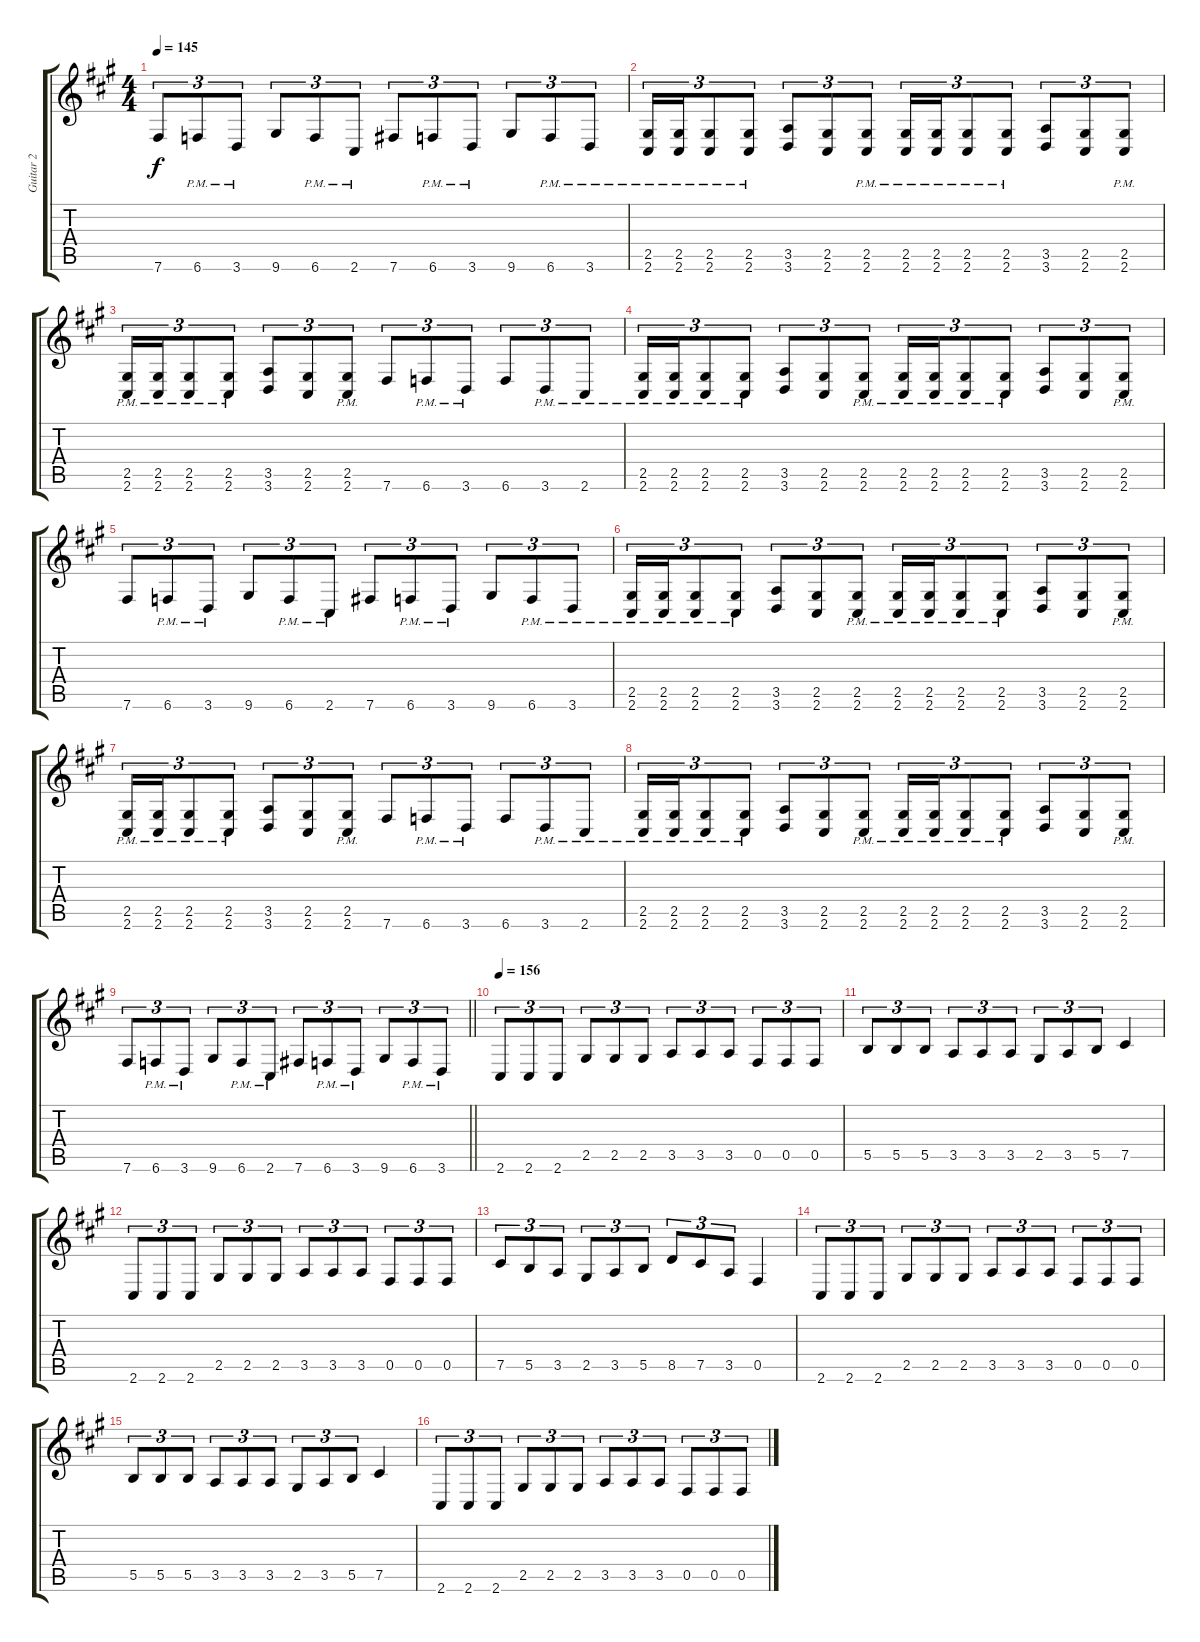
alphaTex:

\track ("Guitar 2" "Guitar 2") {instrument distortionguitar}
\staff {score tabs}
\tuning (Db4 Ab3 E3 B2 Gb2 B1) {hide}
\ts (4 4)
\tempo 145
\clef g2
\ks a
7.6.8{tu (3 2) dy f} 6.6{pm}.8{tu (3 2)} 3.6{pm}.8{tu (3 2)} 9.6.8{tu (3 2)} 6.6{pm}.8{tu (3 2)} 2.6{pm}.8{tu (3 2)} 7.6.8{tu (3 2)} 6.6{pm}.8{tu (3 2)} 3.6{pm}.8{tu (3 2)} 9.6.8{tu (3 2)} 6.6{pm}.8{tu (3 2)} 3.6{pm}.8{tu (3 2)} |
(2.5{pm} 2.6{pm}).16{tu (3 2)} (2.5{pm} 2.6{pm}).16{tu (3 2)} (2.5{pm} 2.6{pm}).8{tu (3 2)} (2.5{pm} 2.6{pm}).8{tu (3 2)} (3.5 3.6).8{tu (3 2)} (2.5 2.6).8{tu (3 2)} (2.5{pm} 2.6{pm}).8{tu (3 2)} (2.5{pm} 2.6{pm}).16{tu (3 2)} (2.5{pm} 2.6{pm}).16{tu (3 2)} (2.5{pm} 2.6{pm}).8{tu (3 2)} (2.5{pm} 2.6{pm}).8{tu (3 2)} (3.5 3.6).8{tu (3 2)} (2.5 2.6).8{tu (3 2)} (2.5{pm} 2.6{pm}).8{tu (3 2)} |
(2.5{pm} 2.6{pm}).16{tu (3 2)} (2.5{pm} 2.6{pm}).16{tu (3 2)} (2.5{pm} 2.6{pm}).8{tu (3 2)} (2.5{pm} 2.6{pm}).8{tu (3 2)} (3.5 3.6).8{tu (3 2)} (2.5 2.6).8{tu (3 2)} (2.5{pm} 2.6{pm}).8{tu (3 2)} 7.6.8{tu (3 2)} 6.6{pm}.8{tu (3 2)} 3.6{pm}.8{tu (3 2)} 6.6.8{tu (3 2)} 3.6{pm}.8{tu (3 2)} 2.6{pm}.8{tu (3 2)} |
(2.5{pm} 2.6{pm}).16{tu (3 2)} (2.5{pm} 2.6{pm}).16{tu (3 2)} (2.5{pm} 2.6{pm}).8{tu (3 2)} (2.5{pm} 2.6{pm}).8{tu (3 2)} (3.5 3.6).8{tu (3 2)} (2.5 2.6).8{tu (3 2)} (2.5{pm} 2.6{pm}).8{tu (3 2)} (2.5{pm} 2.6{pm}).16{tu (3 2)} (2.5{pm} 2.6{pm}).16{tu (3 2)} (2.5{pm} 2.6{pm}).8{tu (3 2)} (2.5{pm} 2.6{pm}).8{tu (3 2)} (3.5 3.6).8{tu (3 2)} (2.5 2.6).8{tu (3 2)} (2.5{pm} 2.6{pm}).8{tu (3 2)} |
7.6.8{tu (3 2)} 6.6{pm}.8{tu (3 2)} 3.6{pm}.8{tu (3 2)} 9.6.8{tu (3 2)} 6.6{pm}.8{tu (3 2)} 2.6{pm}.8{tu (3 2)} 7.6.8{tu (3 2)} 6.6{pm}.8{tu (3 2)} 3.6{pm}.8{tu (3 2)} 9.6.8{tu (3 2)} 6.6{pm}.8{tu (3 2)} 3.6{pm}.8{tu (3 2)} |
(2.5{pm} 2.6{pm}).16{tu (3 2)} (2.5{pm} 2.6{pm}).16{tu (3 2)} (2.5{pm} 2.6{pm}).8{tu (3 2)} (2.5{pm} 2.6{pm}).8{tu (3 2)} (3.5 3.6).8{tu (3 2)} (2.5 2.6).8{tu (3 2)} (2.5{pm} 2.6{pm}).8{tu (3 2)} (2.5{pm} 2.6{pm}).16{tu (3 2)} (2.5{pm} 2.6{pm}).16{tu (3 2)} (2.5{pm} 2.6{pm}).8{tu (3 2)} (2.5{pm} 2.6{pm}).8{tu (3 2)} (3.5 3.6).8{tu (3 2)} (2.5 2.6).8{tu (3 2)} (2.5{pm} 2.6{pm}).8{tu (3 2)} |
(2.5{pm} 2.6{pm}).16{tu (3 2)} (2.5{pm} 2.6{pm}).16{tu (3 2)} (2.5{pm} 2.6{pm}).8{tu (3 2)} (2.5{pm} 2.6{pm}).8{tu (3 2)} (3.5 3.6).8{tu (3 2)} (2.5 2.6).8{tu (3 2)} (2.5{pm} 2.6{pm}).8{tu (3 2)} 7.6.8{tu (3 2)} 6.6{pm}.8{tu (3 2)} 3.6{pm}.8{tu (3 2)} 6.6.8{tu (3 2)} 3.6{pm}.8{tu (3 2)} 2.6{pm}.8{tu (3 2)} |
(2.5{pm} 2.6{pm}).16{tu (3 2)} (2.5{pm} 2.6{pm}).16{tu (3 2)} (2.5{pm} 2.6{pm}).8{tu (3 2)} (2.5{pm} 2.6{pm}).8{tu (3 2)} (3.5 3.6).8{tu (3 2)} (2.5 2.6).8{tu (3 2)} (2.5{pm} 2.6{pm}).8{tu (3 2)} (2.5{pm} 2.6{pm}).16{tu (3 2)} (2.5{pm} 2.6{pm}).16{tu (3 2)} (2.5{pm} 2.6{pm}).8{tu (3 2)} (2.5{pm} 2.6{pm}).8{tu (3 2)} (3.5 3.6).8{tu (3 2)} (2.5 2.6).8{tu (3 2)} (2.5{pm} 2.6{pm}).8{tu (3 2)} |
\barLineRight lightlight
7.6.8{tu (3 2)} 6.6{pm}.8{tu (3 2)} 3.6{pm}.8{tu (3 2)} 9.6.8{tu (3 2)} 6.6{pm}.8{tu (3 2)} 2.6{pm}.8{tu (3 2)} 7.6.8{tu (3 2)} 6.6{pm}.8{tu (3 2)} 3.6{pm}.8{tu (3 2)} 9.6.8{tu (3 2)} 6.6{pm}.8{tu (3 2)} 3.6{pm}.8{tu (3 2)} |
\section ("" "")
\tempo 156
2.6.8{tu (3 2)} 2.6.8{tu (3 2)} 2.6.8{tu (3 2)} 2.5.8{tu (3 2)} 2.5.8{tu (3 2)} 2.5.8{tu (3 2)} 3.5.8{tu (3 2)} 3.5.8{tu (3 2)} 3.5.8{tu (3 2)} 0.5.8{tu (3 2)} 0.5.8{tu (3 2)} 0.5.8{tu (3 2)} |
5.5.8{tu (3 2)} 5.5.8{tu (3 2)} 5.5.8{tu (3 2)} 3.5.8{tu (3 2)} 3.5.8{tu (3 2)} 3.5.8{tu (3 2)} 2.5.8{tu (3 2)} 3.5.8{tu (3 2)} 5.5.8{tu (3 2)} 7.5.4 |
2.6.8{tu (3 2)} 2.6.8{tu (3 2)} 2.6.8{tu (3 2)} 2.5.8{tu (3 2)} 2.5.8{tu (3 2)} 2.5.8{tu (3 2)} 3.5.8{tu (3 2)} 3.5.8{tu (3 2)} 3.5.8{tu (3 2)} 0.5.8{tu (3 2)} 0.5.8{tu (3 2)} 0.5.8{tu (3 2)} |
7.5.8{tu (3 2)} 5.5.8{tu (3 2)} 3.5.8{tu (3 2)} 2.5.8{tu (3 2)} 3.5.8{tu (3 2)} 5.5.8{tu (3 2)} 8.5.8{tu (3 2)} 7.5.8{tu (3 2)} 3.5.8{tu (3 2)} 0.5.4 |
2.6.8{tu (3 2)} 2.6.8{tu (3 2)} 2.6.8{tu (3 2)} 2.5.8{tu (3 2)} 2.5.8{tu (3 2)} 2.5.8{tu (3 2)} 3.5.8{tu (3 2)} 3.5.8{tu (3 2)} 3.5.8{tu (3 2)} 0.5.8{tu (3 2)} 0.5.8{tu (3 2)} 0.5.8{tu (3 2)} |
5.5.8{tu (3 2)} 5.5.8{tu (3 2)} 5.5.8{tu (3 2)} 3.5.8{tu (3 2)} 3.5.8{tu (3 2)} 3.5.8{tu (3 2)} 2.5.8{tu (3 2)} 3.5.8{tu (3 2)} 5.5.8{tu (3 2)} 7.5.4 |
2.6.8{tu (3 2)} 2.6.8{tu (3 2)} 2.6.8{tu (3 2)} 2.5.8{tu (3 2)} 2.5.8{tu (3 2)} 2.5.8{tu (3 2)} 3.5.8{tu (3 2)} 3.5.8{tu (3 2)} 3.5.8{tu (3 2)} 0.5.8{tu (3 2)} 0.5.8{tu (3 2)} 0.5.8{tu (3 2)}
